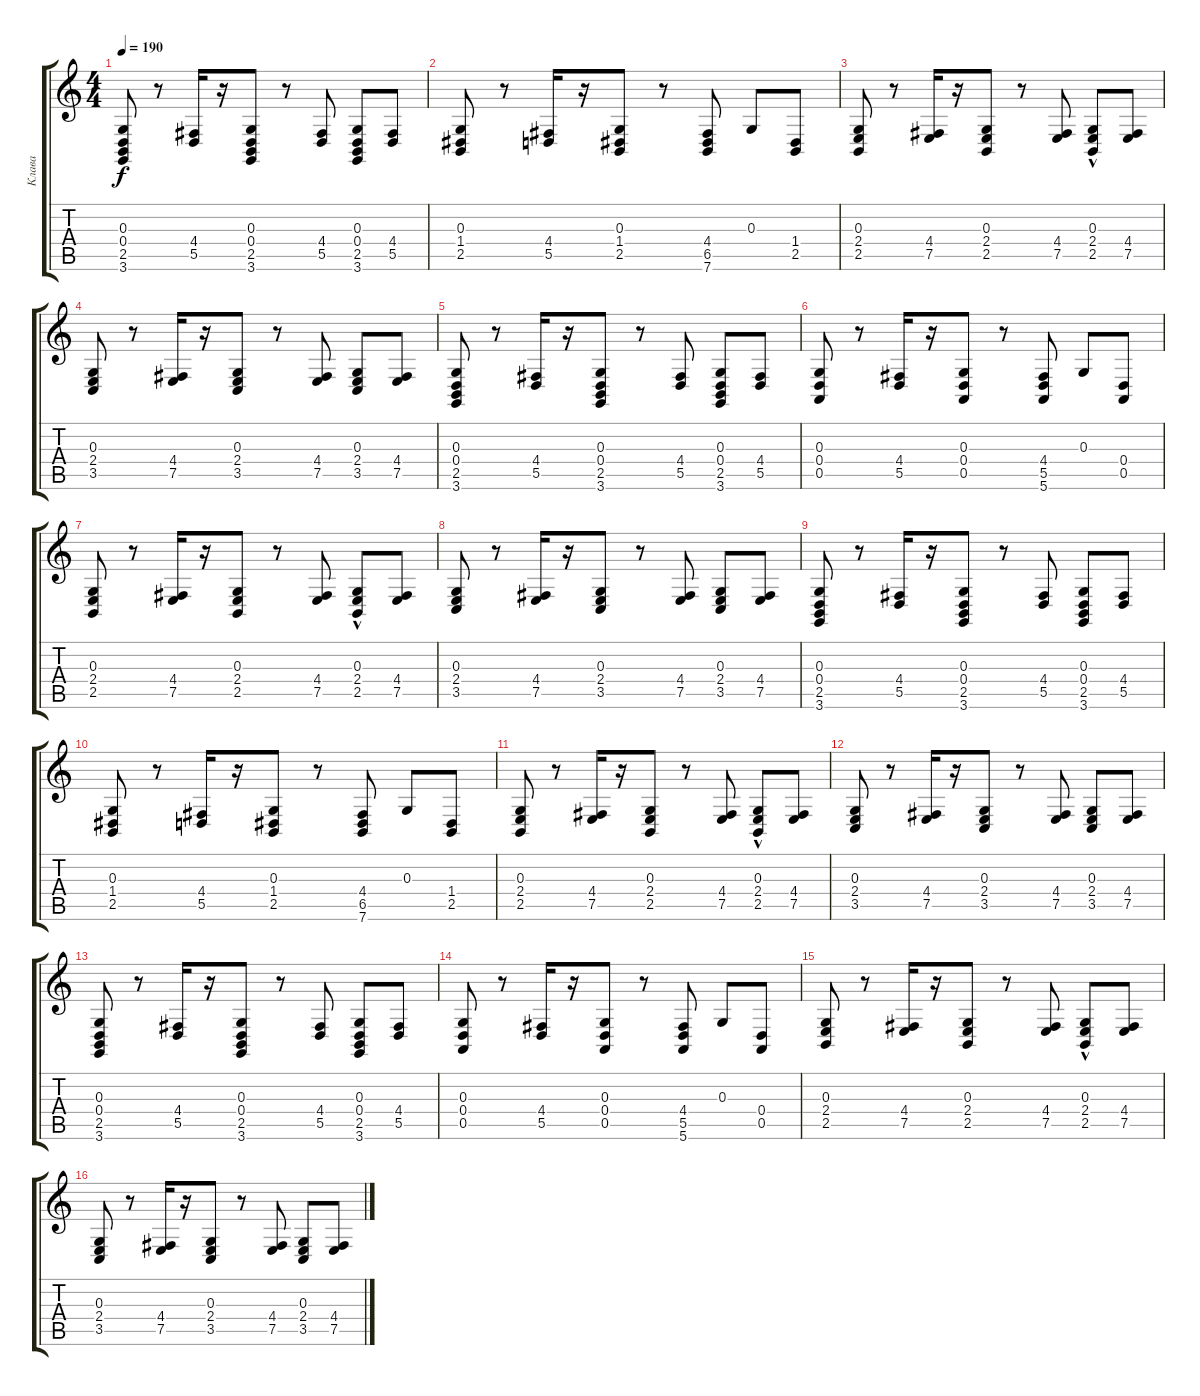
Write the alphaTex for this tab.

\track ("Клава" "Клава") {instrument electricpiano2}
\staff {score tabs}
\tuning (E4 B3 G3 D3 A2 E2) {hide}
\ts (4 4)
\tempo 190
\clef g2
\ks c
(0.3 0.4 2.5 3.6).8{dy f} r.8 (4.4 5.5).16 r.16 (0.3 0.4 2.5 3.6).8 r.8 (4.4 5.5).8 (0.3 0.4 2.5 3.6).8 (4.4 5.5).8 |
(0.3 1.4 2.5).8 r.8 (4.4 5.5).16 r.16 (0.3 1.4 2.5).8 r.8 (4.4 6.5 7.6).8 0.3.8 (1.4 2.5).8 |
(0.3 2.4 2.5).8 r.8 (4.4 7.5).16 r.16 (0.3 2.4 2.5).8 r.8 (4.4 7.5).8 (0.3{hac} 2.4 2.5).8 (4.4 7.5).8 |
(0.3 2.4 3.5).8 r.8 (4.4 7.5).16 r.16 (0.3 2.4 3.5).8 r.8 (4.4 7.5).8 (0.3 2.4 3.5).8 (4.4 7.5).8 |
(0.3 0.4 2.5 3.6).8 r.8 (4.4 5.5).16 r.16 (0.3 0.4 2.5 3.6).8 r.8 (4.4 5.5).8 (0.3 0.4 2.5 3.6).8 (4.4 5.5).8 |
(0.3 0.4 0.5).8 r.8 (4.4 5.5).16 r.16 (0.3 0.4 0.5).8 r.8 (4.4 5.5 5.6).8 0.3.8 (0.4 0.5).8 |
(0.3 2.4 2.5).8 r.8 (4.4 7.5).16 r.16 (0.3 2.4 2.5).8 r.8 (4.4 7.5).8 (0.3{hac} 2.4 2.5).8 (4.4 7.5).8 |
(0.3 2.4 3.5).8 r.8 (4.4 7.5).16 r.16 (0.3 2.4 3.5).8 r.8 (4.4 7.5).8 (0.3 2.4 3.5).8 (4.4 7.5).8 |
(0.3 0.4 2.5 3.6).8 r.8 (4.4 5.5).16 r.16 (0.3 0.4 2.5 3.6).8 r.8 (4.4 5.5).8 (0.3 0.4 2.5 3.6).8 (4.4 5.5).8 |
(0.3 1.4 2.5).8 r.8 (4.4 5.5).16 r.16 (0.3 1.4 2.5).8 r.8 (4.4 6.5 7.6).8 0.3.8 (1.4 2.5).8 |
(0.3 2.4 2.5).8 r.8 (4.4 7.5).16 r.16 (0.3 2.4 2.5).8 r.8 (4.4 7.5).8 (0.3{hac} 2.4 2.5).8 (4.4 7.5).8 |
(0.3 2.4 3.5).8 r.8 (4.4 7.5).16 r.16 (0.3 2.4 3.5).8 r.8 (4.4 7.5).8 (0.3 2.4 3.5).8 (4.4 7.5).8 |
(0.3 0.4 2.5 3.6).8 r.8 (4.4 5.5).16 r.16 (0.3 0.4 2.5 3.6).8 r.8 (4.4 5.5).8 (0.3 0.4 2.5 3.6).8 (4.4 5.5).8 |
(0.3 0.4 0.5).8 r.8 (4.4 5.5).16 r.16 (0.3 0.4 0.5).8 r.8 (4.4 5.5 5.6).8 0.3.8 (0.4 0.5).8 |
(0.3 2.4 2.5).8 r.8 (4.4 7.5).16 r.16 (0.3 2.4 2.5).8 r.8 (4.4 7.5).8 (0.3{hac} 2.4 2.5).8 (4.4 7.5).8 |
(0.3 2.4 3.5).8 r.8 (4.4 7.5).16 r.16 (0.3 2.4 3.5).8 r.8 (4.4 7.5).8 (0.3 2.4 3.5).8 (4.4 7.5).8
